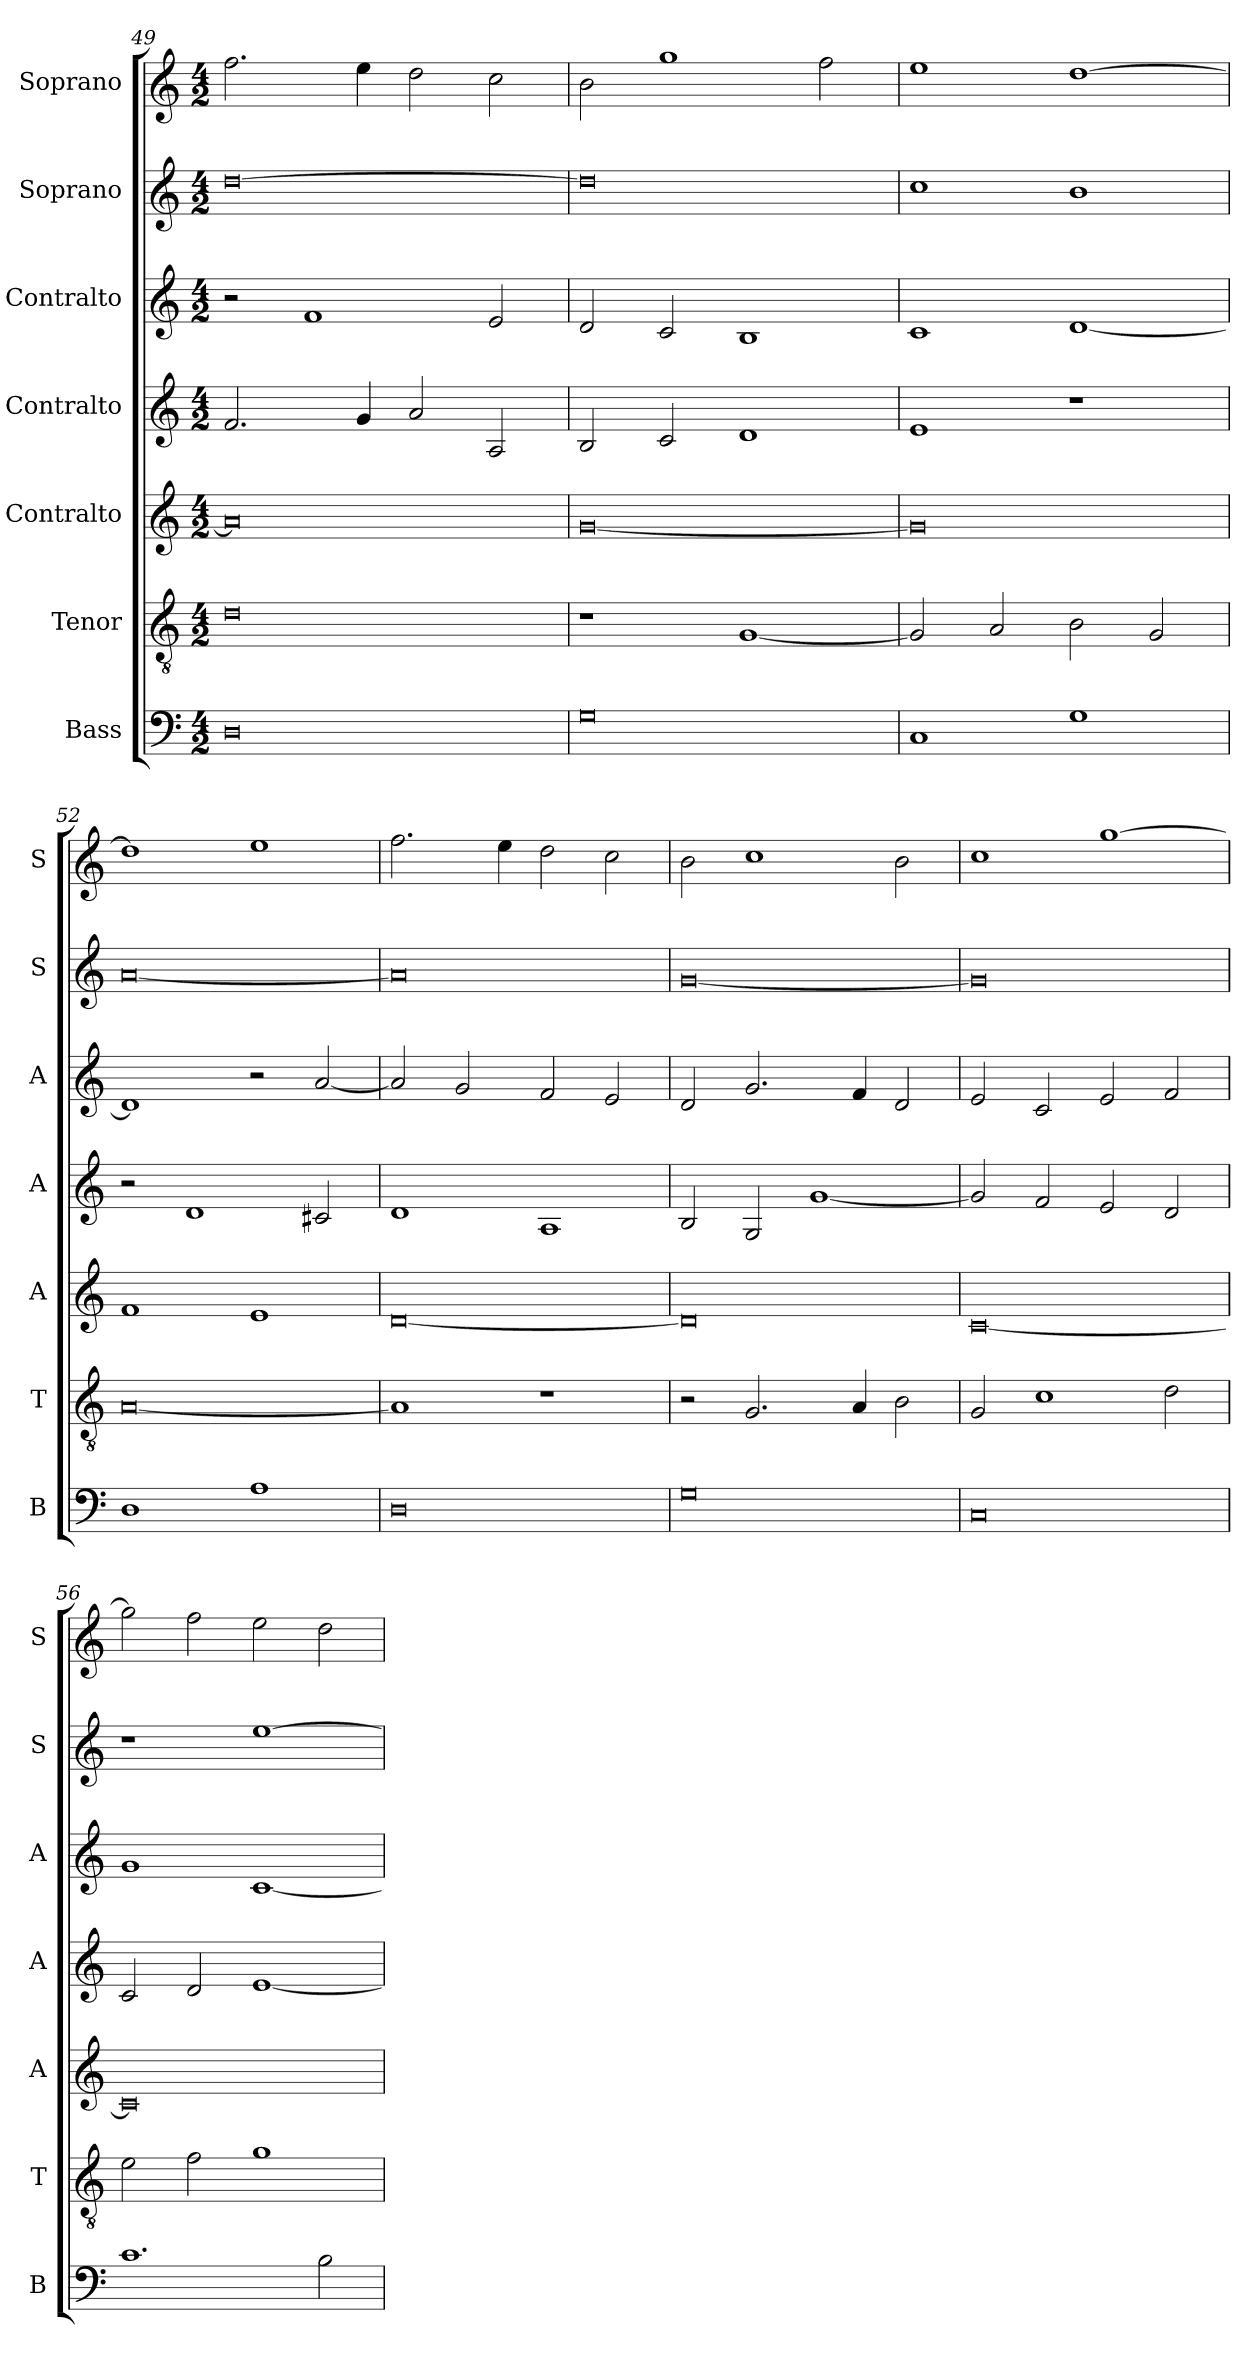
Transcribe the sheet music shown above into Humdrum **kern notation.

**kern	**kern	**kern	**kern	**kern	**kern	**kern
*part7	*part6	*part5	*part4	*part3	*part2	*part1
*staff7	*staff6	*staff5	*staff4	*staff3	*staff2	*staff1
*I"Bass	*I"Tenor	*I"Contralto	*I"Contralto	*I"Contralto	*I"Soprano	*I"Soprano
*I'B	*I'T	*I'A	*I'A	*I'A	*I'S	*I'S
*clefF4	*clefGv2	*clefG2	*clefG2	*clefG2	*clefG2	*clefG2
*k[]	*k[]	*k[]	*k[]	*k[]	*k[]	*k[]
*C:ion	*C:ion	*C:ion	*C:ion	*C:ion	*C:ion	*C:ion
*M4/2	*M4/2	*M4/2	*M4/2	*M4/2	*M4/2	*M4/2
=49	=49	=49	=49	=49	=49	=49
0D	0d	0a]	2.f	2r	[0dd	2.ff
.	.	.	.	1f	.	.
.	.	.	4g	.	.	4ee
.	.	.	2a	.	.	2dd
.	.	.	2A	2e	.	2cc
=50	=50	=50	=50	=50	=50	=50
0G	1r	[0g	2B	2d	0dd]	2b
.	.	.	2c	2c	.	1gg
.	[1G	.	1d	1B	.	.
.	.	.	.	.	.	2ff
=51	=51	=51	=51	=51	=51	=51
1C	2G]	0g]	1e	1c	1cc	1ee
.	2A	.	.	.	.	.
1G	2B	.	1r	[1d	1b	[1dd
.	2G	.	.	.	.	.
=52	=52	=52	=52	=52	=52	=52
1D	[0A	1f	2r	1d]	[0a	1dd]
.	.	.	1d	.	.	.
1A	.	1e	.	2r	.	1ee
.	.	.	2c#X	[2a	.	.
=53	=53	=53	=53	=53	=53	=53
0D	1A]	[0d	1d	2a]	0a]	2.ff
.	.	.	.	2g	.	.
.	.	.	.	.	.	4ee
.	1r	.	1A	2f	.	2dd
.	.	.	.	2e	.	2cc
=54	=54	=54	=54	=54	=54	=54
0G	2r	0d]	2B	2d	[0g	2b
.	2.G	.	2G	2.g	.	1cc
.	.	.	[1g	.	.	.
.	4A	.	.	4f	.	.
.	2B	.	.	2d	.	2b
=55	=55	=55	=55	=55	=55	=55
0C	2G	[0c	2g]	2e	0g]	1cc
.	1c	.	2f	2c	.	.
.	.	.	2e	2e	.	[1gg
.	2d	.	2d	2f	.	.
=56	=56	=56	=56	=56	=56	=56
1.c	2e	0c]	2c	1g	1r	2gg]
.	2f	.	2d	.	.	2ff
.	1g	.	[1e	[1c	[1ee	2ee
2B	.	.	.	.	.	2dd
=	=	=	=	=	=	=
*-	*-	*-	*-	*-	*-	*-
